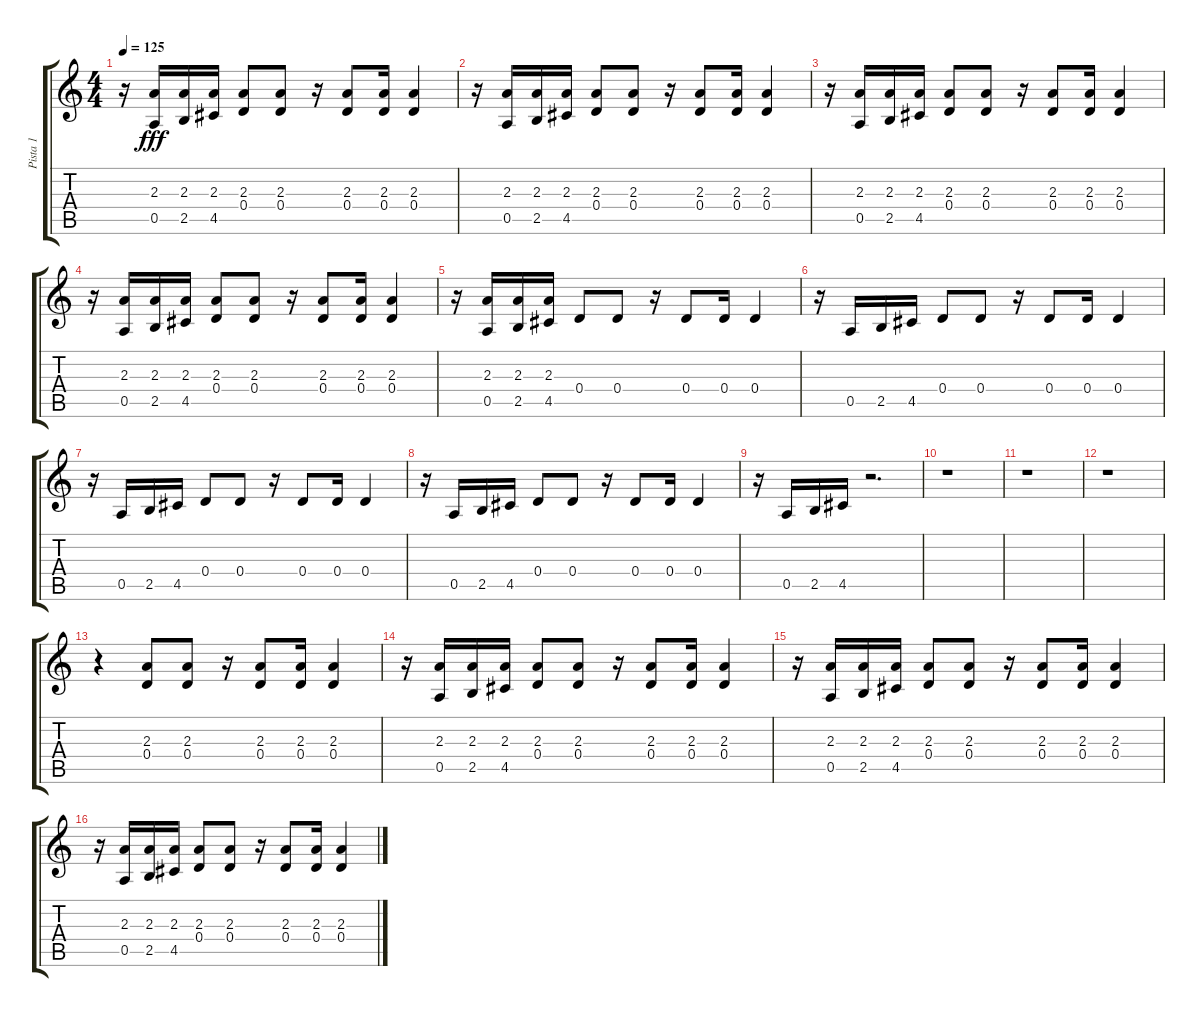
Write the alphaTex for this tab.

\track ("Pista 1" "Pista 1") {instrument distortionguitar}
\staff {score tabs}
\tuning (E4 B3 G3 D3 A2 E2) {hide}
\ts (4 4)
\tempo 125
\clef g2
\ks c
r.16{dy fff} (2.3 0.5).16 (2.3 2.5).16 (2.3 4.5).16 (2.3 0.4).8 (2.3 0.4).8 r.16 (2.3 0.4).8 (2.3 0.4).16 (2.3 0.4).4 |
r.16 (2.3 0.5).16 (2.3 2.5).16 (2.3 4.5).16 (2.3 0.4).8 (2.3 0.4).8 r.16 (2.3 0.4).8 (2.3 0.4).16 (2.3 0.4).4 |
r.16 (2.3 0.5).16 (2.3 2.5).16 (2.3 4.5).16 (2.3 0.4).8 (2.3 0.4).8 r.16 (2.3 0.4).8 (2.3 0.4).16 (2.3 0.4).4 |
r.16 (2.3 0.5).16 (2.3 2.5).16 (2.3 4.5).16 (2.3 0.4).8 (2.3 0.4).8 r.16 (2.3 0.4).8 (2.3 0.4).16 (2.3 0.4).4 |
r.16 (2.3 0.5).16 (2.3 2.5).16 (2.3 4.5).16 0.4.8 0.4.8 r.16 0.4.8 0.4.16 0.4.4 |
r.16 0.5.16 2.5.16 4.5.16 0.4.8 0.4.8 r.16 0.4.8 0.4.16 0.4.4 |
r.16 0.5.16 2.5.16 4.5.16 0.4.8 0.4.8 r.16 0.4.8 0.4.16 0.4.4 |
r.16 0.5.16 2.5.16 4.5.16 0.4.8 0.4.8 r.16 0.4.8 0.4.16 0.4.4 |
r.16 0.5.16 2.5.16 4.5.16 r.2{d} |
r.1 |
r.1 |
r.1 |
r.4 (2.3 0.4).8{volume 11} (2.3 0.4).8{volume 11} r.16 (2.3 0.4).8{volume 11} (2.3 0.4).16{volume 10} (2.3 0.4).4{volume 10} |
r.16 (2.3 0.5).16{volume 10} (2.3 2.5).16{volume 10} (2.3 4.5).16{volume 10} (2.3 0.4).8{volume 9} (2.3 0.4).8{volume 9} r.16 (2.3 0.4).8{volume 9} (2.3 0.4).16{volume 8} (2.3 0.4).4{volume 8} |
r.16 (2.3 0.5).16{volume 8} (2.3 2.5).16{volume 8} (2.3 4.5).16{volume 8} (2.3 0.4).8{volume 7} (2.3 0.4).8{volume 7} r.16 (2.3 0.4).8{volume 7} (2.3 0.4).16{volume 6} (2.3 0.4).4{volume 6} |
r.16 (2.3 0.5).16{volume 6} (2.3 2.5).16{volume 6} (2.3 4.5).16{volume 6} (2.3 0.4).8{volume 5} (2.3 0.4).8{volume 5} r.16 (2.3 0.4).8{volume 5} (2.3 0.4).16{volume 5} (2.3 0.4).4{volume 4}
